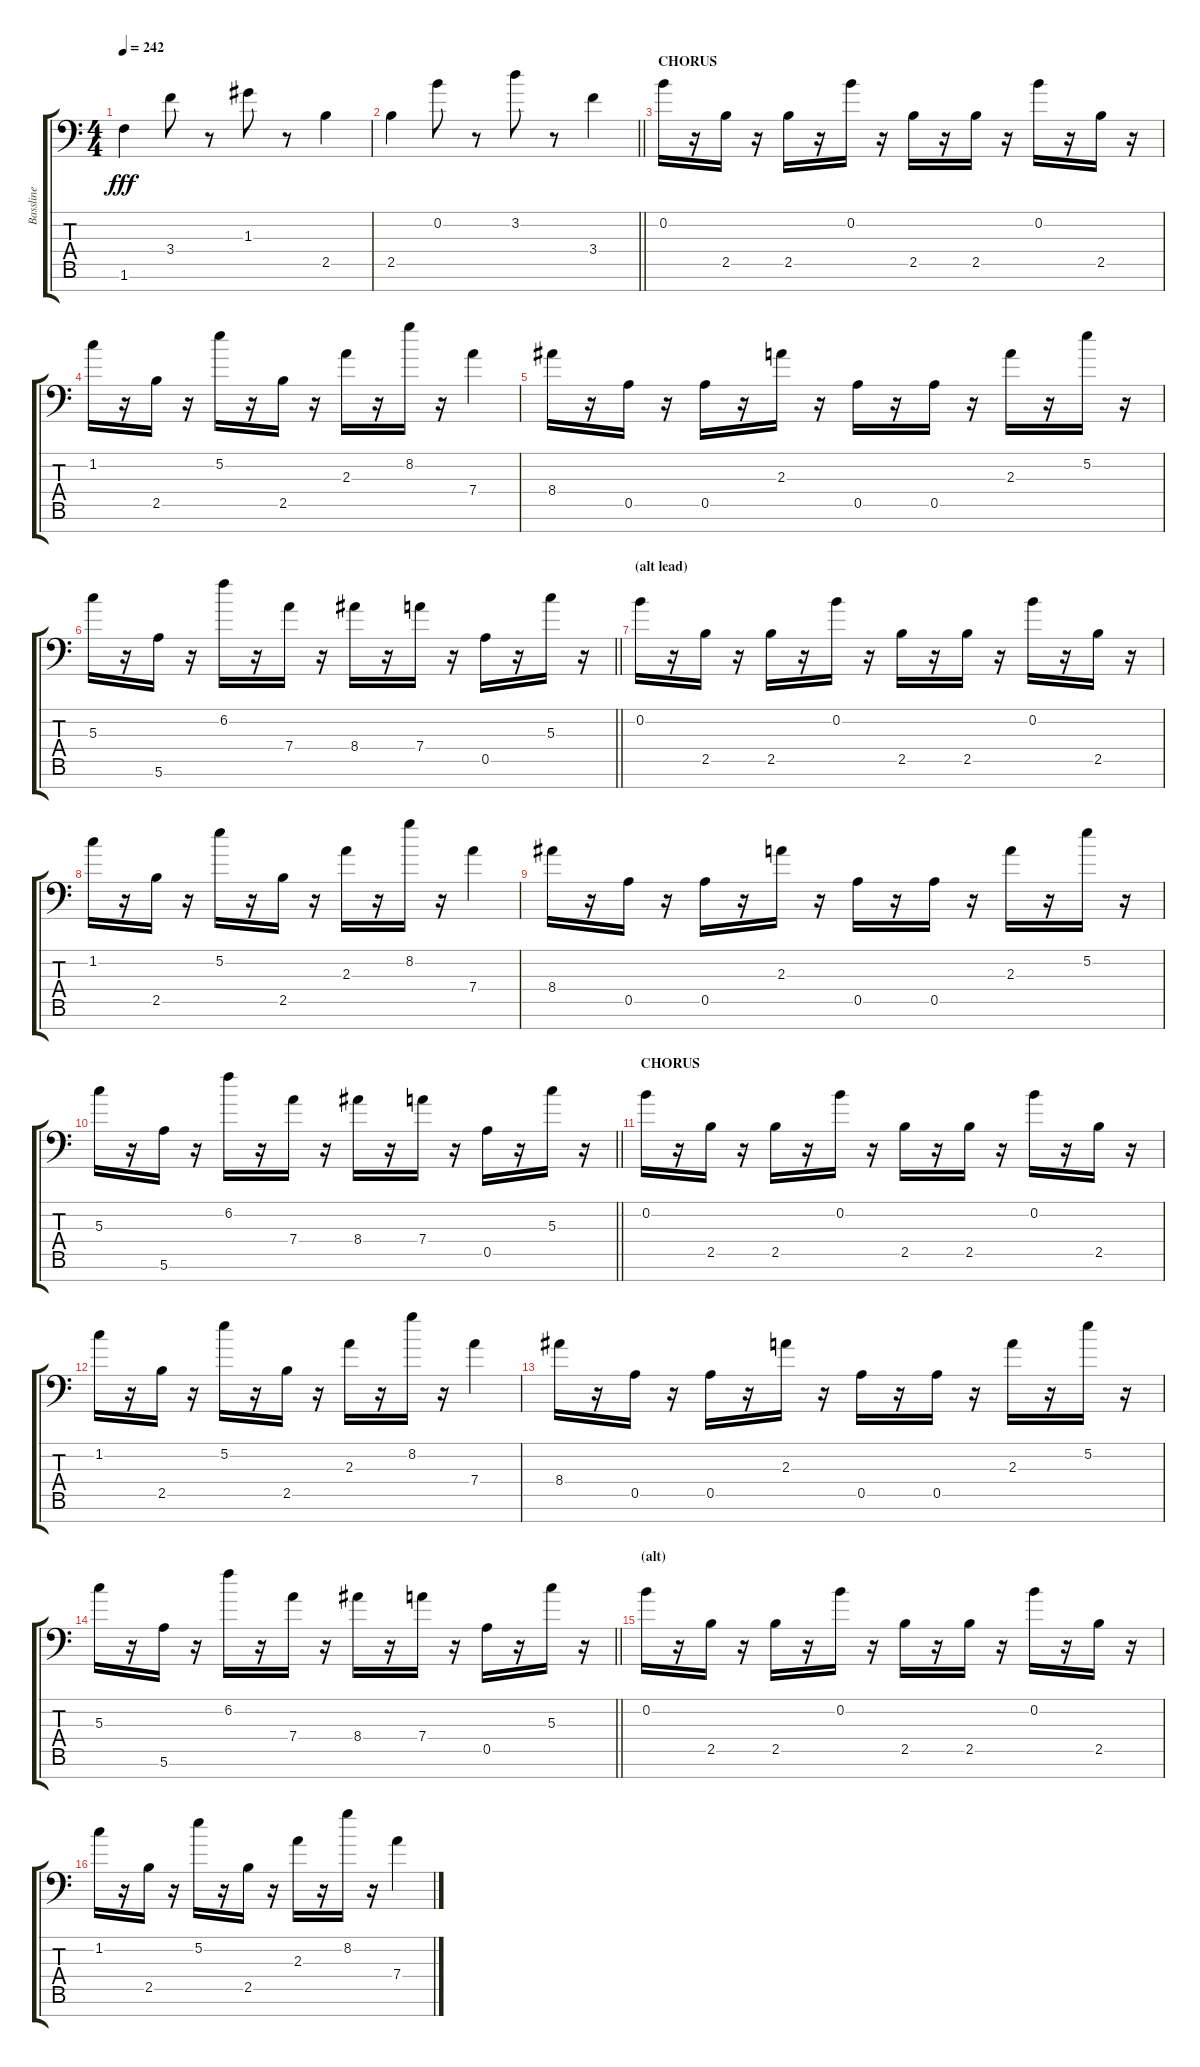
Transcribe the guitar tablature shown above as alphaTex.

\track ("Bassline" "Bassline") {instrument synthbass1}
\staff {score tabs}
\tuning (E5 B3 G3 D3 A2 E2 C-1) {hide}
\ts (4 4)
\tempo 242
\clef f4
\ks c
1.6.4{dy fff} 3.4.8 r.8 1.3.8 r.8 2.5.4 |
\barLineRight lightlight
2.5.4 0.2.8 r.8 3.2.8 r.8 3.4.4 |
\section ("" "CHORUS")
0.2.16 r.16 2.5.16 r.16 2.5.16 r.16 0.2.16 r.16 2.5.16 r.16 2.5.16 r.16 0.2.16 r.16 2.5.16 r.16 |
1.2.16 r.16 2.5.16 r.16 5.2.16 r.16 2.5.16 r.16 2.3.16 r.16 8.2.16 r.16 7.4.4 |
8.4.16 r.16 0.5.16 r.16 0.5.16 r.16 2.3.16 r.16 0.5.16 r.16 0.5.16 r.16 2.3.16 r.16 5.2.16 r.16 |
\barLineRight lightlight
5.3.16 r.16 5.6.16 r.16 6.2.16 r.16 7.4.16 r.16 8.4.16 r.16 7.4.16 r.16 0.5.16 r.16 5.3.16 r.16 |
\section ("" "(alt lead)")
0.2.16 r.16 2.5.16 r.16 2.5.16 r.16 0.2.16 r.16 2.5.16 r.16 2.5.16 r.16 0.2.16 r.16 2.5.16 r.16 |
1.2.16 r.16 2.5.16 r.16 5.2.16 r.16 2.5.16 r.16 2.3.16 r.16 8.2.16 r.16 7.4.4 |
8.4.16 r.16 0.5.16 r.16 0.5.16 r.16 2.3.16 r.16 0.5.16 r.16 0.5.16 r.16 2.3.16 r.16 5.2.16 r.16 |
\barLineRight lightlight
5.3.16 r.16 5.6.16 r.16 6.2.16 r.16 7.4.16 r.16 8.4.16 r.16 7.4.16 r.16 0.5.16 r.16 5.3.16 r.16 |
\section ("" "CHORUS")
0.2.16 r.16 2.5.16 r.16 2.5.16 r.16 0.2.16 r.16 2.5.16 r.16 2.5.16 r.16 0.2.16 r.16 2.5.16 r.16 |
1.2.16 r.16 2.5.16 r.16 5.2.16 r.16 2.5.16 r.16 2.3.16 r.16 8.2.16 r.16 7.4.4 |
8.4.16 r.16 0.5.16 r.16 0.5.16 r.16 2.3.16 r.16 0.5.16 r.16 0.5.16 r.16 2.3.16 r.16 5.2.16 r.16 |
\barLineRight lightlight
5.3.16 r.16 5.6.16 r.16 6.2.16 r.16 7.4.16 r.16 8.4.16 r.16 7.4.16 r.16 0.5.16 r.16 5.3.16 r.16 |
\section ("" "(alt)")
0.2.16 r.16 2.5.16 r.16 2.5.16 r.16 0.2.16 r.16 2.5.16 r.16 2.5.16 r.16 0.2.16 r.16 2.5.16 r.16 |
1.2.16 r.16 2.5.16 r.16 5.2.16 r.16 2.5.16 r.16 2.3.16 r.16 8.2.16 r.16 7.4.4
